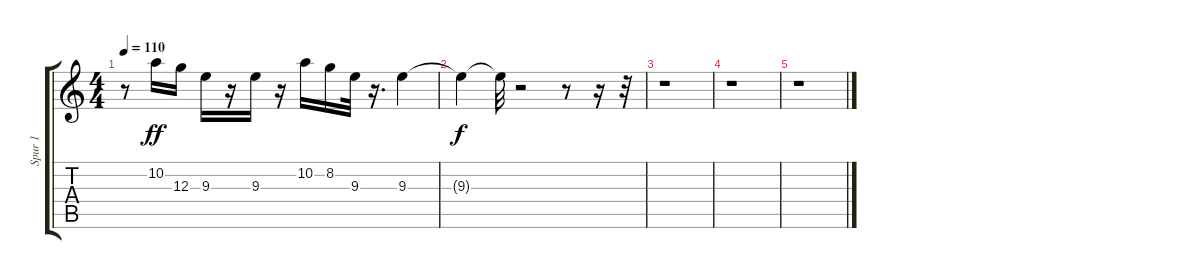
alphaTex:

\track ("Spur 1" "Spur 1") {instrument acousticguitarsteel}
\staff {score tabs}
\tuning (E4 B3 G3 D3 A2 E2) {hide}
\ts (4 4)
\tempo 110
\clef g2
\ks c
r.8{dy f} 10.2.16{dy ff} 12.3.16 9.3.16 r.16 9.3.16 r.16 10.2.16 8.2.16 9.3.32 r.16{d} 9.3.4 |
9.3{t}.4{dy f} 9.3{t}.32 r.2 r.8 r.16 r.32 |
r.1 |
r.1 |
r.1
